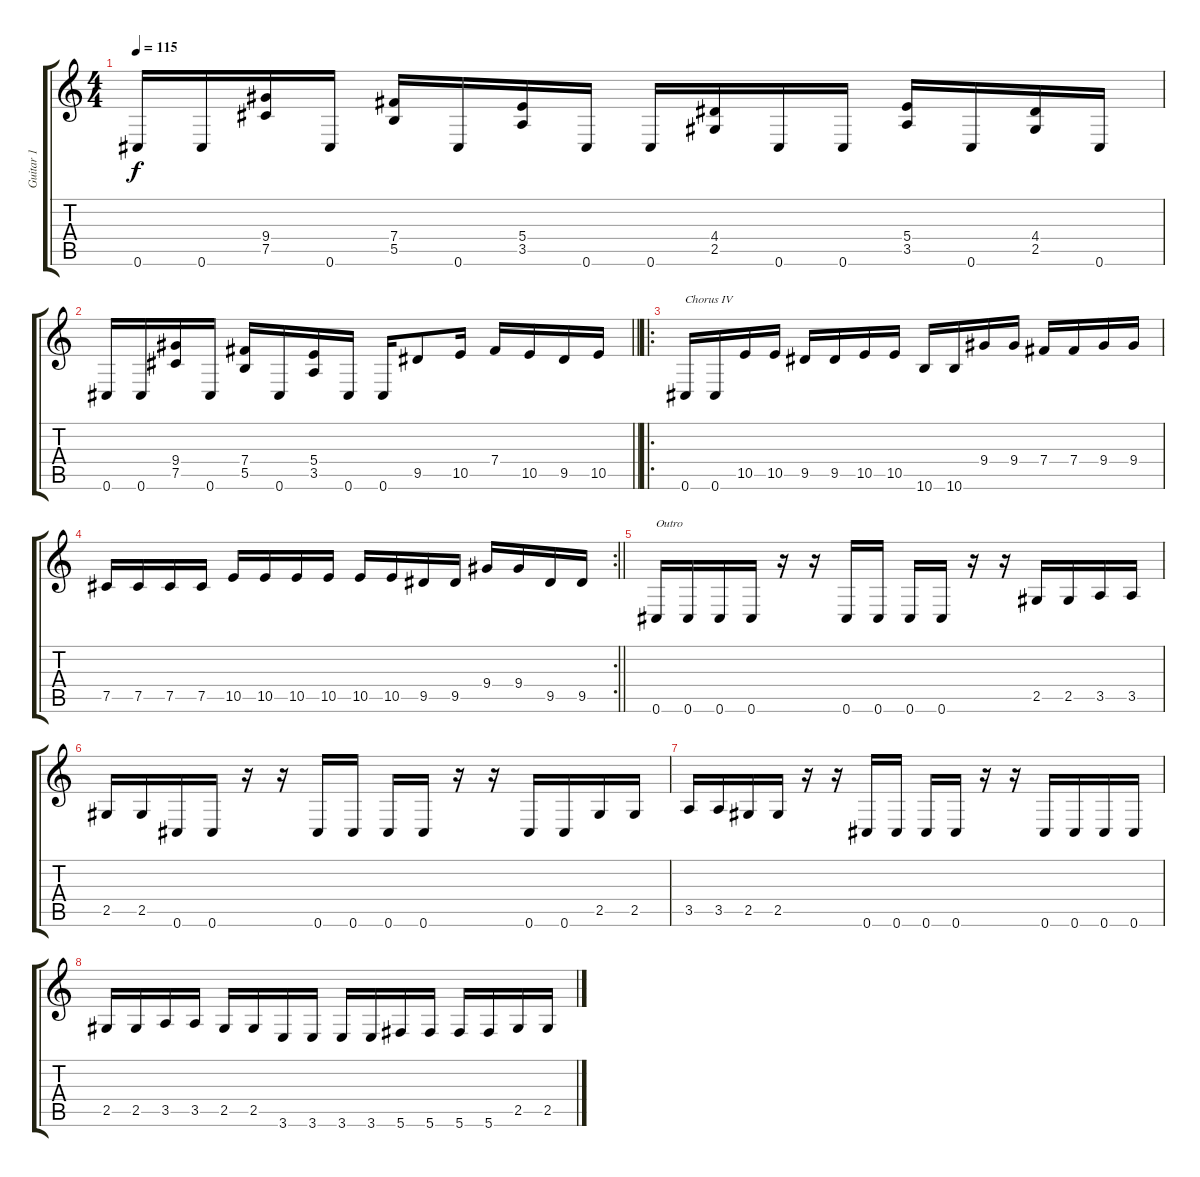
\track ("Guitar 1" "Guitar 1") {instrument distortionguitar}
\staff {score tabs}
\tuning (Db4 Ab3 E3 B2 Gb2 Db2) {hide}
\ts (4 4)
\tempo 115
\clef g2
\ks c
0.6.16{dy f} 0.6.16 (9.4 7.5).16 0.6.16 (7.4 5.5).16 0.6.16 (5.4 3.5).16 0.6.16 0.6.16 (4.4 2.5).16 0.6.16 0.6.16 (5.4 3.5).16 0.6.16 (4.4 2.5).16 0.6.16 |
\barLineRight lightlight
0.6.16 0.6.16 (9.4 7.5).16 0.6.16 (7.4 5.5).16 0.6.16 (5.4 3.5).16 0.6.16 0.6.16 9.5.8 10.5.16 7.4.16 10.5.16 9.5.16 10.5.16 |
\ro
0.6.16{txt "Chorus IV"} 0.6.16 10.5.16 10.5.16 9.5.16 9.5.16 10.5.16 10.5.16 10.6.16 10.6.16 9.4.16 9.4.16 7.4.16 7.4.16 9.4.16 9.4.16 |
\rc 2
\barLineRight lightlight
7.5.16 7.5.16 7.5.16 7.5.16 10.5.16 10.5.16 10.5.16 10.5.16 10.5.16 10.5.16 9.5.16 9.5.16 9.4.16 9.4.16 9.5.16 9.5.16 |
0.6.16{txt "Outro"} 0.6.16 0.6.16 0.6.16 r.16 r.16 0.6.16 0.6.16 0.6.16 0.6.16 r.16 r.16 2.5.16 2.5.16 3.5.16 3.5.16 |
2.5.16 2.5.16 0.6.16 0.6.16 r.16 r.16 0.6.16 0.6.16 0.6.16 0.6.16 r.16 r.16 0.6.16 0.6.16 2.5.16 2.5.16 |
3.5.16 3.5.16 2.5.16 2.5.16 r.16 r.16 0.6.16 0.6.16 0.6.16 0.6.16 r.16 r.16 0.6.16 0.6.16 0.6.16 0.6.16 |
2.5.16 2.5.16 3.5.16 3.5.16 2.5.16 2.5.16 3.6.16 3.6.16 3.6.16 3.6.16 5.6.16 5.6.16 5.6.16 5.6.16 2.5.16 2.5.16
